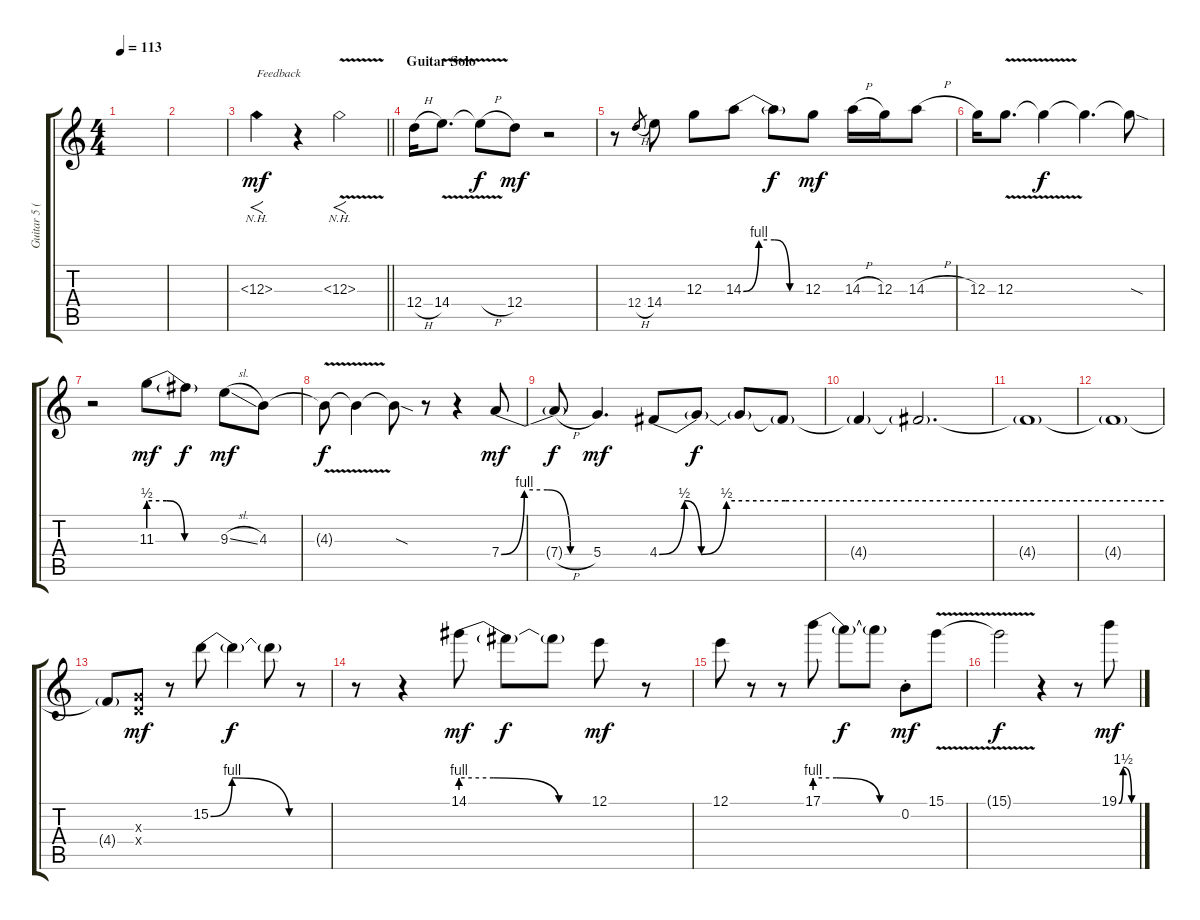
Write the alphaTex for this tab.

\track ("Guitar 5 (Dist w/ Chorus)" "Guitar 5 (") {instrument distortionguitar}
\staff {score tabs}
\tuning (E4 B3 G3 D3 A2 E2) {hide}
\ts (4 4)
\tempo 113
\clef g2
\ks c
|
|
\barLineRight lightlight
0.3{nh}.4{f txt "Feedback" dy mf} r.4 0.3{nh v}.2{f} |
\section ("" "Guitar Solo")
12.4{h}.16 14.4{v}.8{d} 14.4{h t}.8{dy f} 12.4.8{dy mf} r.2 |
r.8 12.4{h}.8{gr} 14.4.8 12.3.8 14.3{be (custom 0 0 15 4 30 4 45 0 60 0)}.8 14.3{t}.8{dy f} 12.3.8{dy mf} 14.3{h}.16 12.3.16 14.3{h}.8 |
12.3.16 12.3{v}.8{d} 12.3{t}.4{dy f} 12.3{t}.4{d} 12.3{sod t}.8 |
r.2 11.3{be (custom 0 2 15 2 30 0 60 0)}.8{dy mf} 11.3{t}.8{dy f} 9.3{sl}.8{dy mf} 4.3.8 |
4.3{v t}.8{dy f} 4.3{t}.4 4.3{sod t}.8 r.8 r.4 7.4{be (custom 0 0 15 4 30 4 45 0 60 0)}.8{dy mf} |
7.4{h t}.8{dy f} 5.4.4{d dy mf} 4.4{be (custom 0 0 3 2 5 0 8 2 15 2 60 2)}.8 4.4{t}.8{dy f} 4.4{t}.8 4.4{t}.8 |
4.4{t}.4 4.4{t}.2{d} |
4.4{t}.1 |
4.4{t}.1 |
4.4{t}.8 (0.3{x} 0.4{x}).8{dy mf} r.8 15.2{be (custom 0 0 15 4 55 0 60 0)}.8 15.2{t}.4{dy f} 15.2{t}.8 r.8 |
r.8 r.4 14.1{be (custom 0 4 15 4 45 0 60 0)}.8{dy mf} 14.1{t}.8{dy f} 14.1{t}.8 12.1.8{dy mf} r.8 |
12.1.8 r.8 r.8 17.1{be (custom 0 4 15 4 45 0 60 0)}.8 17.1{t}.8{dy f} 17.1{t}.8 0.2{st}.8{dy mf} 15.1{v}.8 |
15.1{t}.2{dy f} r.4 r.8 19.1{be (custom 0 0 15 6 45 0 60 0)}.8{dy mf}
